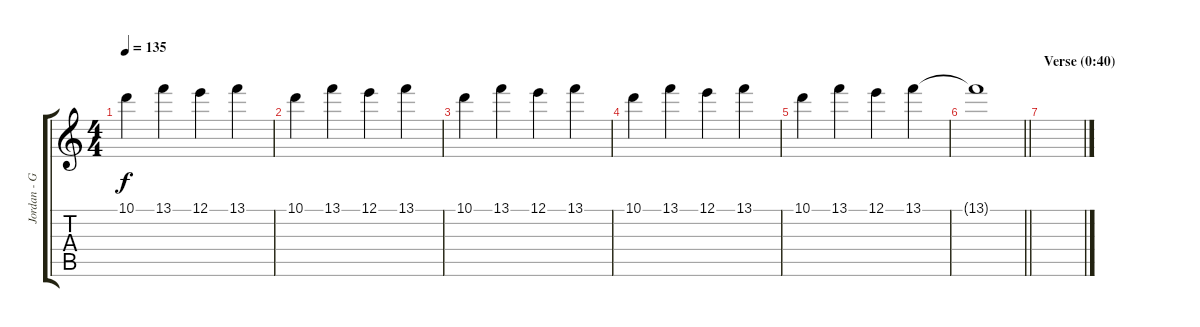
\track ("Jordan - Guitar" "Jordan - G") {instrument distortionguitar}
\staff {score tabs}
\tuning (E4 B3 G3 D3 A2 E2) {hide}
\ts (4 4)
\tempo 135
\clef g2
\ks c
10.1.4{dy f} 13.1.4 12.1.4 13.1.4 |
10.1.4 13.1.4 12.1.4 13.1.4 |
10.1.4 13.1.4 12.1.4 13.1.4 |
10.1.4 13.1.4 12.1.4 13.1.4 |
10.1.4 13.1.4 12.1.4 13.1.4 |
\barLineRight lightlight
13.1{t}.1 |
\section ("" "Verse (0:40)")
